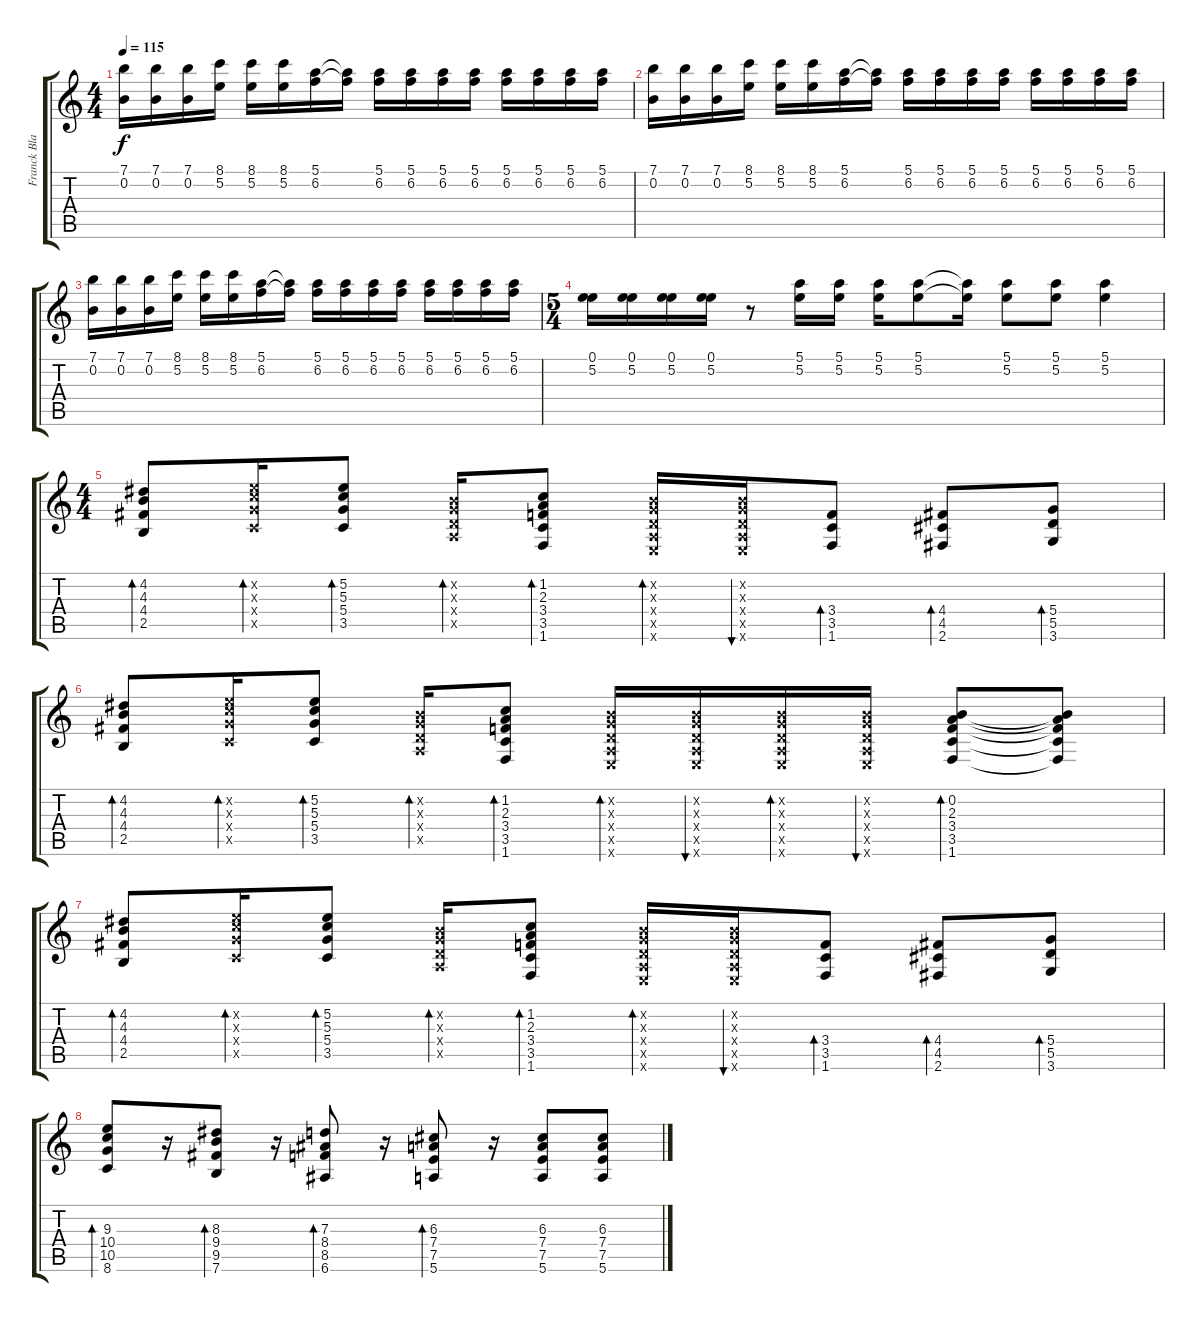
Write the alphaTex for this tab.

\track ("Franck Black" "Franck Bla") {instrument distortionguitar}
\staff {score tabs}
\tuning (E4 B3 G3 D3 A2 E2) {hide}
\ts (4 4)
\tempo 115
\clef g2
\ks c
(7.1 0.2).16{dy f} (7.1 0.2).16 (7.1 0.2).16 (8.1 5.2).16 (8.1 5.2).16 (8.1 5.2).16 (5.1 6.2).16 (5.1{t} 6.2{t}).16 (5.1 6.2).16 (5.1 6.2).16 (5.1 6.2).16 (5.1 6.2).16 (5.1 6.2).16 (5.1 6.2).16 (5.1 6.2).16 (5.1 6.2).16 |
(7.1 0.2).16 (7.1 0.2).16 (7.1 0.2).16 (8.1 5.2).16 (8.1 5.2).16 (8.1 5.2).16 (5.1 6.2).16 (5.1{t} 6.2{t}).16 (5.1 6.2).16 (5.1 6.2).16 (5.1 6.2).16 (5.1 6.2).16 (5.1 6.2).16 (5.1 6.2).16 (5.1 6.2).16 (5.1 6.2).16 |
(7.1 0.2).16 (7.1 0.2).16 (7.1 0.2).16 (8.1 5.2).16 (8.1 5.2).16 (8.1 5.2).16 (5.1 6.2).16 (5.1{t} 6.2{t}).16 (5.1 6.2).16 (5.1 6.2).16 (5.1 6.2).16 (5.1 6.2).16 (5.1 6.2).16 (5.1 6.2).16 (5.1 6.2).16 (5.1 6.2).16 |
\ts (5 4)
(0.1 5.2).16 (0.1 5.2).16 (0.1 5.2).16 (0.1 5.2).16 r.8 (5.1 5.2).16 (5.1 5.2).16 (5.1 5.2).16 (5.1 5.2).8 (5.1{t} 5.2{t}).16 (5.1 5.2).8 (5.1 5.2).8 (5.1 5.2).4 |
\ts (4 4)
(4.2 4.3 4.4 2.5).8{bd 30} (5.2{x} 5.3{x} 5.4{x} 3.5{x}).16{bd 30} (5.2 5.3 5.4 3.5).8{bd 30} (0.2{x} 0.3{x} 0.4{x} 0.5{x}).16{bd 30} (1.2 2.3 3.4 3.5 1.6).8{bd 30} (0.2{x} 0.3{x} 0.4{x} 0.5{x} 0.6{x}).16{bd 30} (0.2{x} 0.3{x} 0.4{x} 0.5{x} 0.6{x}).16{bu 30} (3.4 3.5 1.6).8{bd 30} (4.4 4.5 2.6).8{bd 30} (5.4 5.5 3.6).8{bd 30} |
(4.2 4.3 4.4 2.5).8{bd 30} (5.2{x} 5.3{x} 5.4{x} 3.5{x}).16{bd 30} (5.2 5.3 5.4 3.5).8{bd 30} (0.2{x} 0.3{x} 0.4{x} 0.5{x}).16{bd 30} (1.2 2.3 3.4 3.5 1.6).8{bd 30} (0.2{x} 0.3{x} 0.4{x} 0.5{x} 0.6{x}).16{bd 30} (0.2{x} 0.3{x} 0.4{x} 0.5{x} 0.6{x}).16{bu 30} (0.2{x} 0.3{x} 0.4{x} 0.5{x} 0.6{x}).16{bd 30} (0.2{x} 0.3{x} 0.4{x} 0.5{x} 0.6{x}).16{bu 30} (0.2 2.3 3.4 3.5 1.6).8{bd 30} (0.2{t} 2.3{t} 3.4{t} 3.5{t} 1.6{t}).8 |
(4.2 4.3 4.4 2.5).8{bd 30} (5.2{x} 5.3{x} 5.4{x} 3.5{x}).16{bd 30} (5.2 5.3 5.4 3.5).8{bd 30} (0.2{x} 0.3{x} 0.4{x} 0.5{x}).16{bd 30} (1.2 2.3 3.4 3.5 1.6).8{bd 30} (0.2{x} 0.3{x} 0.4{x} 0.5{x} 0.6{x}).16{bd 30} (0.2{x} 0.3{x} 0.4{x} 0.5{x} 0.6{x}).16{bu 30} (3.4 3.5 1.6).8{bd 30} (4.4 4.5 2.6).8{bd 30} (5.4 5.5 3.6).8{bd 30} |
(9.3 10.4 10.5 8.6).8{bd 30} r.16 (8.3 9.4 9.5 7.6).8{bd 30} r.16 (7.3 8.4 8.5 6.6).8{bd 30} r.16 (6.3 7.4 7.5 5.6).8{bd 30} r.16 (6.3 7.4 7.5 5.6).8 (6.3 7.4 7.5 5.6).8
